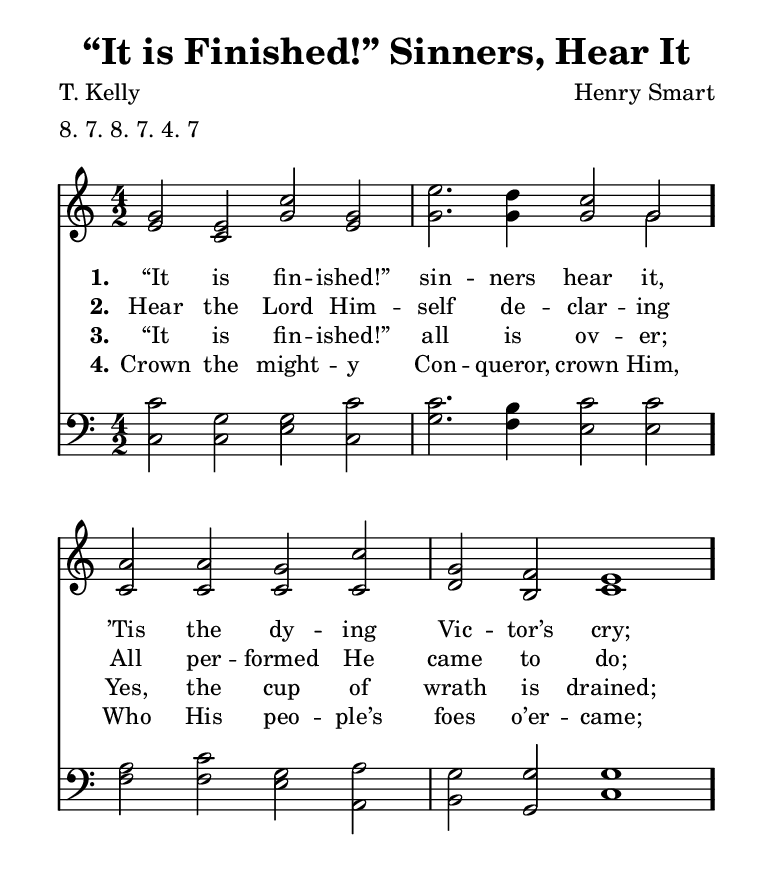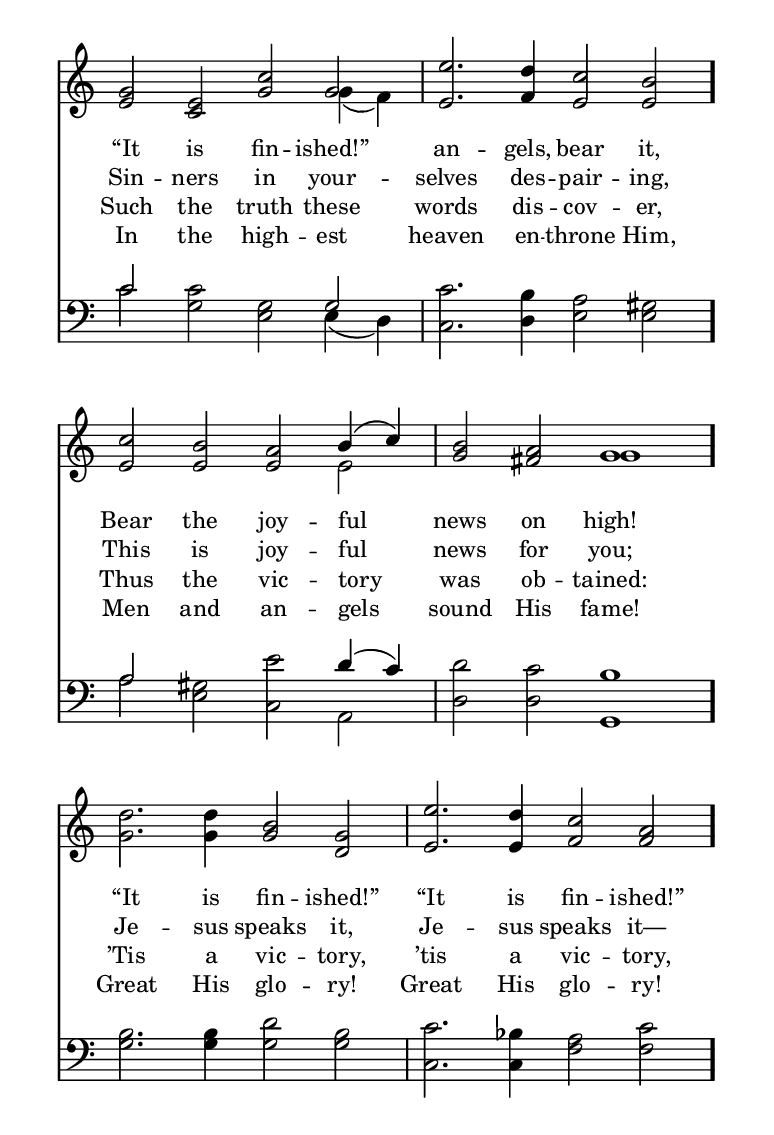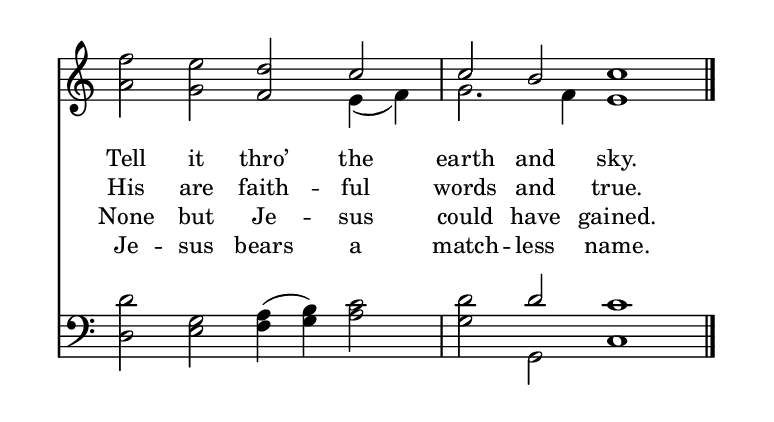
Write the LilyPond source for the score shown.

\include "common/global.ily"
\paper {
  \include "common/paper.ily"
  ragged-bottom = ##t
  ragged-last-bottom = ##t
  systems-per-page = #(cond (is-eogsized 3) (#t #f))
  %page-count = ##f
}

\header{
  hymnnumber = "81"
  title = "“It is Finished!” Sinners, Hear It"
  tunename = "Regent Square"
  meter = "8. 7. 8. 7. 4. 7"
  poet = "T. Kelly"
  composer = "Henry Smart"
  %copyright = ""
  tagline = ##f
}

% for fermata in MIDI
ta = { \tempo 4=170 }
tb = { \tempo 4=85  }

patternAA = { c2 c2 c2 c2      | c2. c4 c2 c2 }
patternAB = { c2 c2 c2 c4( c4) | c2. c4 c2 c2 }

patternBA = { c2 c2 c2 c2      | c2  c2 c1 }
patternBB = { c2 c2 c2 c4( c4) | c2  c2 c1 }
patternBC = { c2 c2 c2 c4( c4) | c2. c4 c1 }
patternBD = { c2 c2 c4( c4) c2 | c2  c2 c1 }

patternCA = { c2. c4 c2 c2 }

global = {
  \include "common/overrides.ily"
  \override Staff.TimeSignature.style = #'numbered
  \time 4/2
  \override Score.MetronomeMark.transparent = ##t % hide all fermata changes too
  \ta
  \key c \major
  %\partial 4
  \autoBeamOff
}

notesSoprano = {
\global
\relative c'' {

  \changePitch \patternAA { g e c' g | e' d c g }
  \changePitch \patternBA { a a g c | g f e }
  \changePitch \patternAA { g e c' g | e' d c b }
  \changePitch \patternBB { c b a b c | b a g }
  \changePitch \patternCA { d' d b g | e' d c a }
  \changePitch \patternBA { f' e d c | c b c }

  \bar "|."

}
}

notesAlto = {
\global
\relative e' {

  \changePitch \patternAA { e c g' e | g g g g }
  \changePitch \patternBA { c, c c c | d b c }
  \changePitch \patternAB { e c g' g f | e f e e }
  \changePitch \patternBA { e e e e | g fis g }
  \changePitch \patternCA { g g g d | e e f f }
  \changePitch \patternBC { a g f e f | g f e }

}
}

notesTenor = {
\global
\relative a {

  \changePitch \patternAA { c g g c | c b c c }
  \changePitch \patternBA { a c g a | g g g }
  \changePitch \patternAA { c c g g | c b a gis }
  \changePitch \patternBB { a gis e' d c | d c b }
  \changePitch \patternCA { b b d b | c bes a c }
  \changePitch \patternBD { d g, a b c | d d c }

}
}

notesBass = {
\global
\relative f {

  \changePitch \patternAA { c c e c | g' f e e }
  \changePitch \patternBA { f f e a, | b g c }
  \changePitch \patternAB { c' g e e d | c d e e }
  \changePitch \patternBA { a e c a | d d g, }
  \changePitch \patternCA { g' g g g | c, c f f }
  \changePitch \patternBD { d e f g a | g g, c }

}
}

wordsA = \lyricmode {
\set stanza = "1."

“It is fin -- ished!” sin -- ners hear it, \bar "."
’Tis the dy -- ing Vic -- tor’s cry; \bar "." \break
“It is fin -- ished!” an -- gels, bear it, \bar "."
Bear the joy -- ful news on high! \bar "." \break
% each segment of the 4-beat line should appear only once in the TXT output, to
% accomodate other tunes
“It is fin -- ished!” %{HIDE>%} “It is fin -- ished!” %{<HIDE%} \bar "."
Tell it thro’ the earth and sky. \bar "." \break

}

wordsB = \lyricmode {
\set stanza = "2."

Hear the Lord Him -- self de -- clar -- ing
All per -- formed He came to do;
Sin -- ners in your -- selves des -- pair -- ing,
This is joy -- ful news for you;
%{HIDE>%} Je -- sus speaks it, %{<HIDE%} Je -- sus speaks it—
His are faith -- ful words and true.

}

wordsC = \lyricmode {
\set stanza = "3."

“It is fin -- ished!” all is ov -- er;
Yes, the cup of wrath is drained;
Such the truth these words dis -- cov -- er,
Thus the vic -- tory was ob -- tained:
’Tis a vic -- tory, %{HIDE>%} ’tis a vic -- tory, %{<HIDE%}
None but Je -- sus could have gained.

}

wordsD = \lyricmode {
\set stanza = "4."

Crown the might -- y Con -- queror, crown Him,
Who His peo -- ple’s foes o’er -- came;
In the high -- est heaven en -- throne Him,
Men and an -- gels sound His fame!
%{HIDE>%} Great His glo -- ry! %{<HIDE%} Great His glo -- ry!
Je -- sus bears a match -- less name.

}

\score {
  \context ChoirStaff <<
    \context Staff = upper <<
      \set ChoirStaff.systemStartDelimiter = #'SystemStartBar
      \partcombine #'(2 . 9) \notesSoprano \notesAlto
      \context NullVoice = sopranos { \voiceOne << \notesSoprano >> }
      \context NullVoice = altos { \voiceTwo << \notesAlto >> }
      \context Lyrics = one   \lyricsto sopranos \wordsA
      \context Lyrics = two   \lyricsto sopranos \wordsB
      \context Lyrics = three \lyricsto sopranos \wordsC
      \context Lyrics = four  \lyricsto sopranos \wordsD
    >>
    \context Staff = men <<
      \clef bass
      \partcombine #'(2 . 9) \notesTenor \notesBass
      \context NullVoice = tenors { \voiceOne << \notesTenor >> }
      \context NullVoice = basses { \voiceTwo << \notesBass >> }
    >>
  >>
  \layout {
    \include "common/layout.ily"
  }
  \midi{
    \include "common/midi.ily"
  }
}

\version "2.19.49"  % necessary for upgrading to future LilyPond versions.

% vi:set et ts=2 sw=2 ai nocindent syntax=lilypond:
